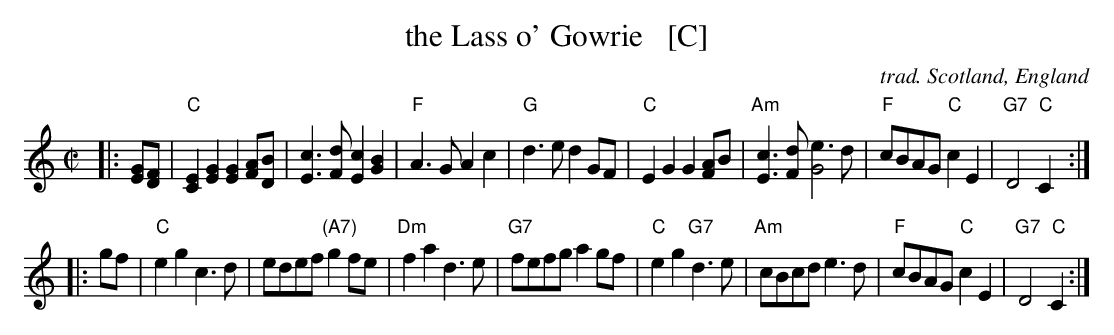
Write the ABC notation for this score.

X:1
T: the Lass o' Gowrie   [C]
O: trad. Scotland, England
M: C|
L: 1/8
K: C
|: [GE][FD] \
| "C"[E2C2][G2E2] [G2E2][AF][BD] | [c3E3][dF] [c2E2][B2G2] \
| "F"A3G A2c2 | "G"d3e d2 GF \
| "C"E2G2 G2[AF]B | "Am"[c3E3][dF] [e3G4]d \
| "F"cBAG "C"c2E2 | "G7"D4 "C"C2 :|
|: gf \
| "C"e2g2 c3d | edef "(A7)"g2fe \
| "Dm"f2a2 d3e | "G7"fefg a2gf \
| "C"e2g2 "G7"d3e | "Am"cBcd e3d \
| "F"cBAG "C"c2E2 | "G7"D4 "C"C2 :|
